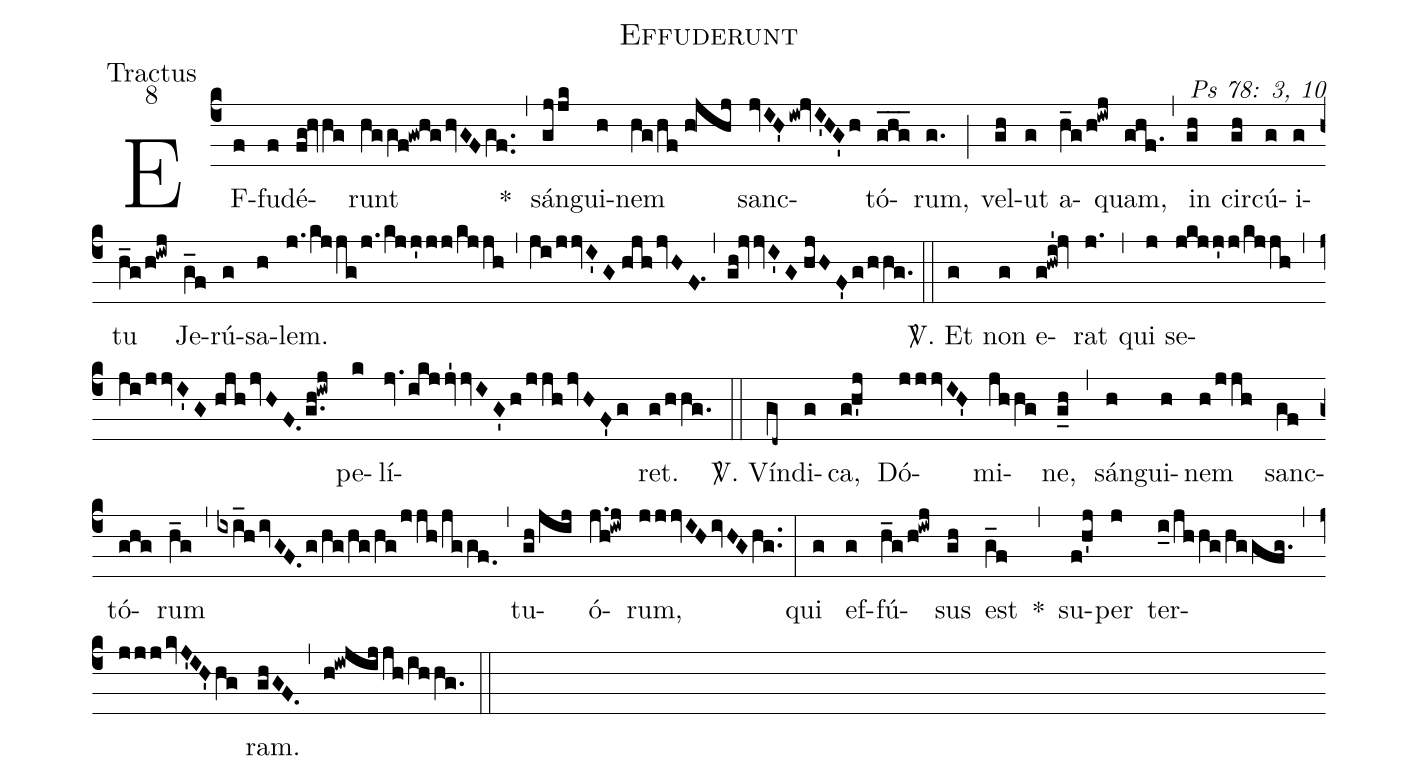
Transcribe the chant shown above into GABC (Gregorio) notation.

name: Effuderunt;
office-part: Tractus;
mode: 8;
commentary: Ps 78: 3, 10;
%%
(c4) EF(f)fu(f)dé(fg!hvhg)runt(hggf!gw!h!ghvGFgf..) *(,)
sán(gjjk)gui(h)nem(hg/hf//h!jhj) sanc(jvIH'iw!jvI'HG'h)tó(ghg___)rum,(g.) (;) vel(gh)ut(g) a(h_g/h!iwj)quam,(ghf.1) (,) in(gh) cir(gh)cú(g)i(g)tu(h_g/h!iwj) Je(g_f)rú(g)sa(h)lem.(j./kjjg/j./kjj'jj/kjjh) (,) (ji/jjvI'G//hjhjvHF.1) (,) (gh!jvvI'G//hjHF'g/hhg.) (::)
<sp>V/</sp>. Et(g) non(g) e(g!hwi'!jv)rat(j.) (,) qui(j) se(jkjj'j/kjjh)(,)(ji/jjvI'G//hjhjvHF.g.h!iwj)pe(k)lí(jv.ikjjv'1jvIG'h/jjhjvHF'g)ret.(g/hhg.) (::)
<sp>V/</sp>. Vín(gd~)di(g)ca,(gh'j) Dó(jjjvIH')mi(jhhg)ne,(g_h) (,) sán(h)gui(h)nem(h/jjh) sanc(gf)tó(ghg)rum(h_g) (,) (ixi_hivGF.g/hg/hg/hg/jjh/jggf.0) (,) tu(gh/jij)ó(j.h!iwj)rum,(jjjvIHivHGhg..) (:)
qui(g) ef(g)fú(h_g/h!iwj)sus(gh) est(g_f) *(,) su(f!h'j)per(j) ter(i_0/jhhg/hggfg.)(,)(jjjkvJ'IH'hg)ram.(ghGF.) (,) (h!iwjijjh/ihhg.) (::)
